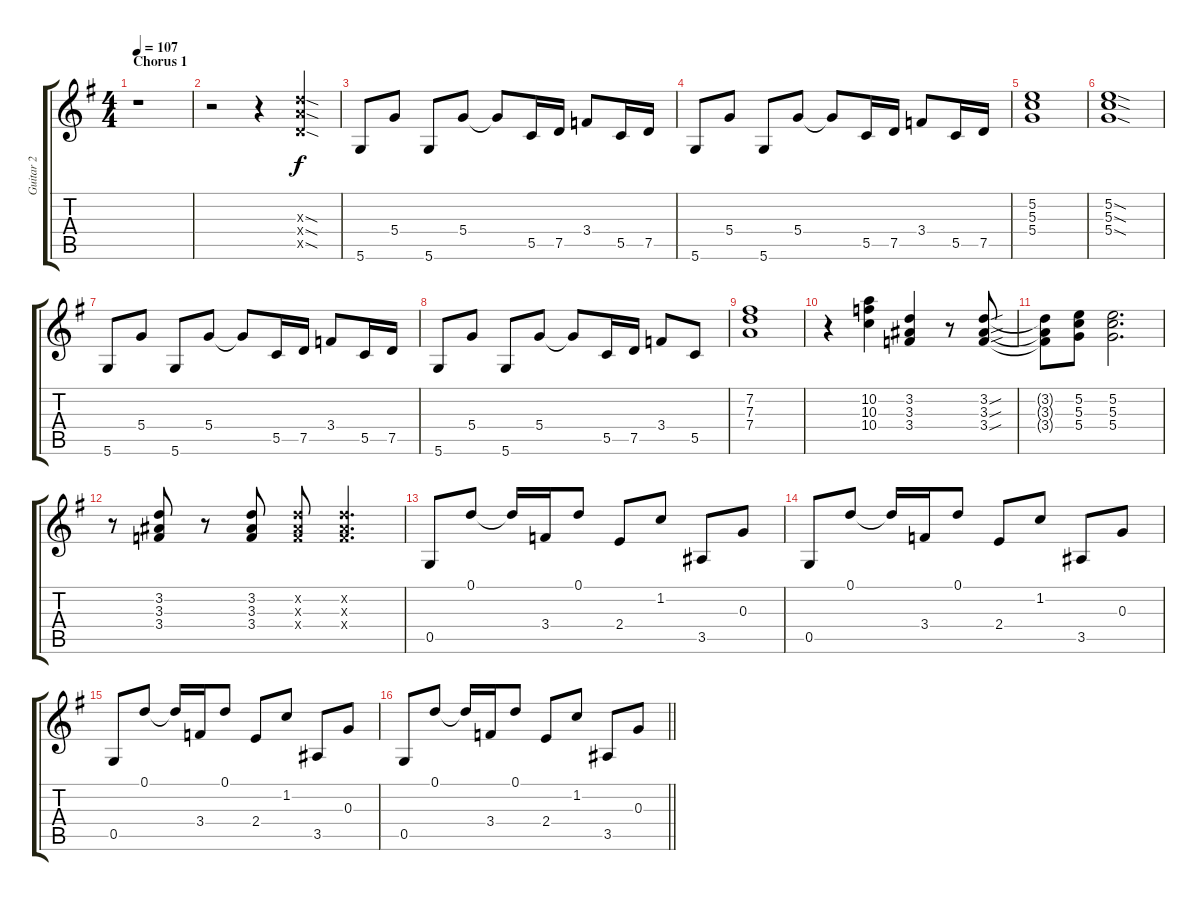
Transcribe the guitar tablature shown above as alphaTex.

\track ("Guitar 2" "Guitar 2") {instrument electricguitarclean}
\staff {score tabs}
\tuning (D4 B3 G3 D3 G2 D2) {hide}
\ts (4 4)
\section ("" "Chorus 1")
\tempo 107
\clef g2
\ks g
r.1{dy f} |
r.2 r.4 (7.3{sod x} 7.4{sod x} 7.5{sod x}).4 |
5.6.8 5.4.8 5.6.8 5.4.8 5.4{t}.8 5.5.16 7.5.16 3.4.8 5.5.16 7.5.16 |
5.6.8 5.4.8 5.6.8 5.4.8 5.4{t}.8 5.5.16 7.5.16 3.4.8 5.5.16 7.5.16 |
(5.2 5.3 5.4).1 |
(5.2{sod} 5.3{sod} 5.4{sod}).1 |
5.6.8 5.4.8 5.6.8 5.4.8 5.4{t}.8 5.5.16 7.5.16 3.4.8 5.5.16 7.5.16 |
5.6.8 5.4.8 5.6.8 5.4.8 5.4{t}.8 5.5.16 7.5.16 3.4.8 5.5.8 |
(7.2 7.3 7.4).1 |
r.4 (10.2 10.3 10.4).4 (3.2 3.3 3.4).4 r.8 (3.2{sou} 3.3{sou} 3.4{sou}).8 |
(3.2{t} 3.3{t} 3.4{t}).8 (5.2 5.3 5.4).8 (5.2 5.3 5.4).2{d} |
r.8 (3.2 3.3 3.4).8 r.8 (3.2 3.3 3.4).8 (3.2{x} 3.3{x} 3.4{x}).8 (3.2{x} 3.3{x} 3.4{x}).4{d} |
0.5.8 0.1.8 0.1{t}.16 3.4.16 0.1.8 2.4.8 1.2.8 3.5.8 0.3.8 |
0.5.8 0.1.8 0.1{t}.16 3.4.16 0.1.8 2.4.8 1.2.8 3.5.8 0.3.8 |
0.5.8 0.1.8 0.1{t}.16 3.4.16 0.1.8 2.4.8 1.2.8 3.5.8 0.3.8 |
\barLineRight lightlight
0.5.8 0.1.8 0.1{t}.16 3.4.16 0.1.8 2.4.8 1.2.8 3.5.8 0.3.8
